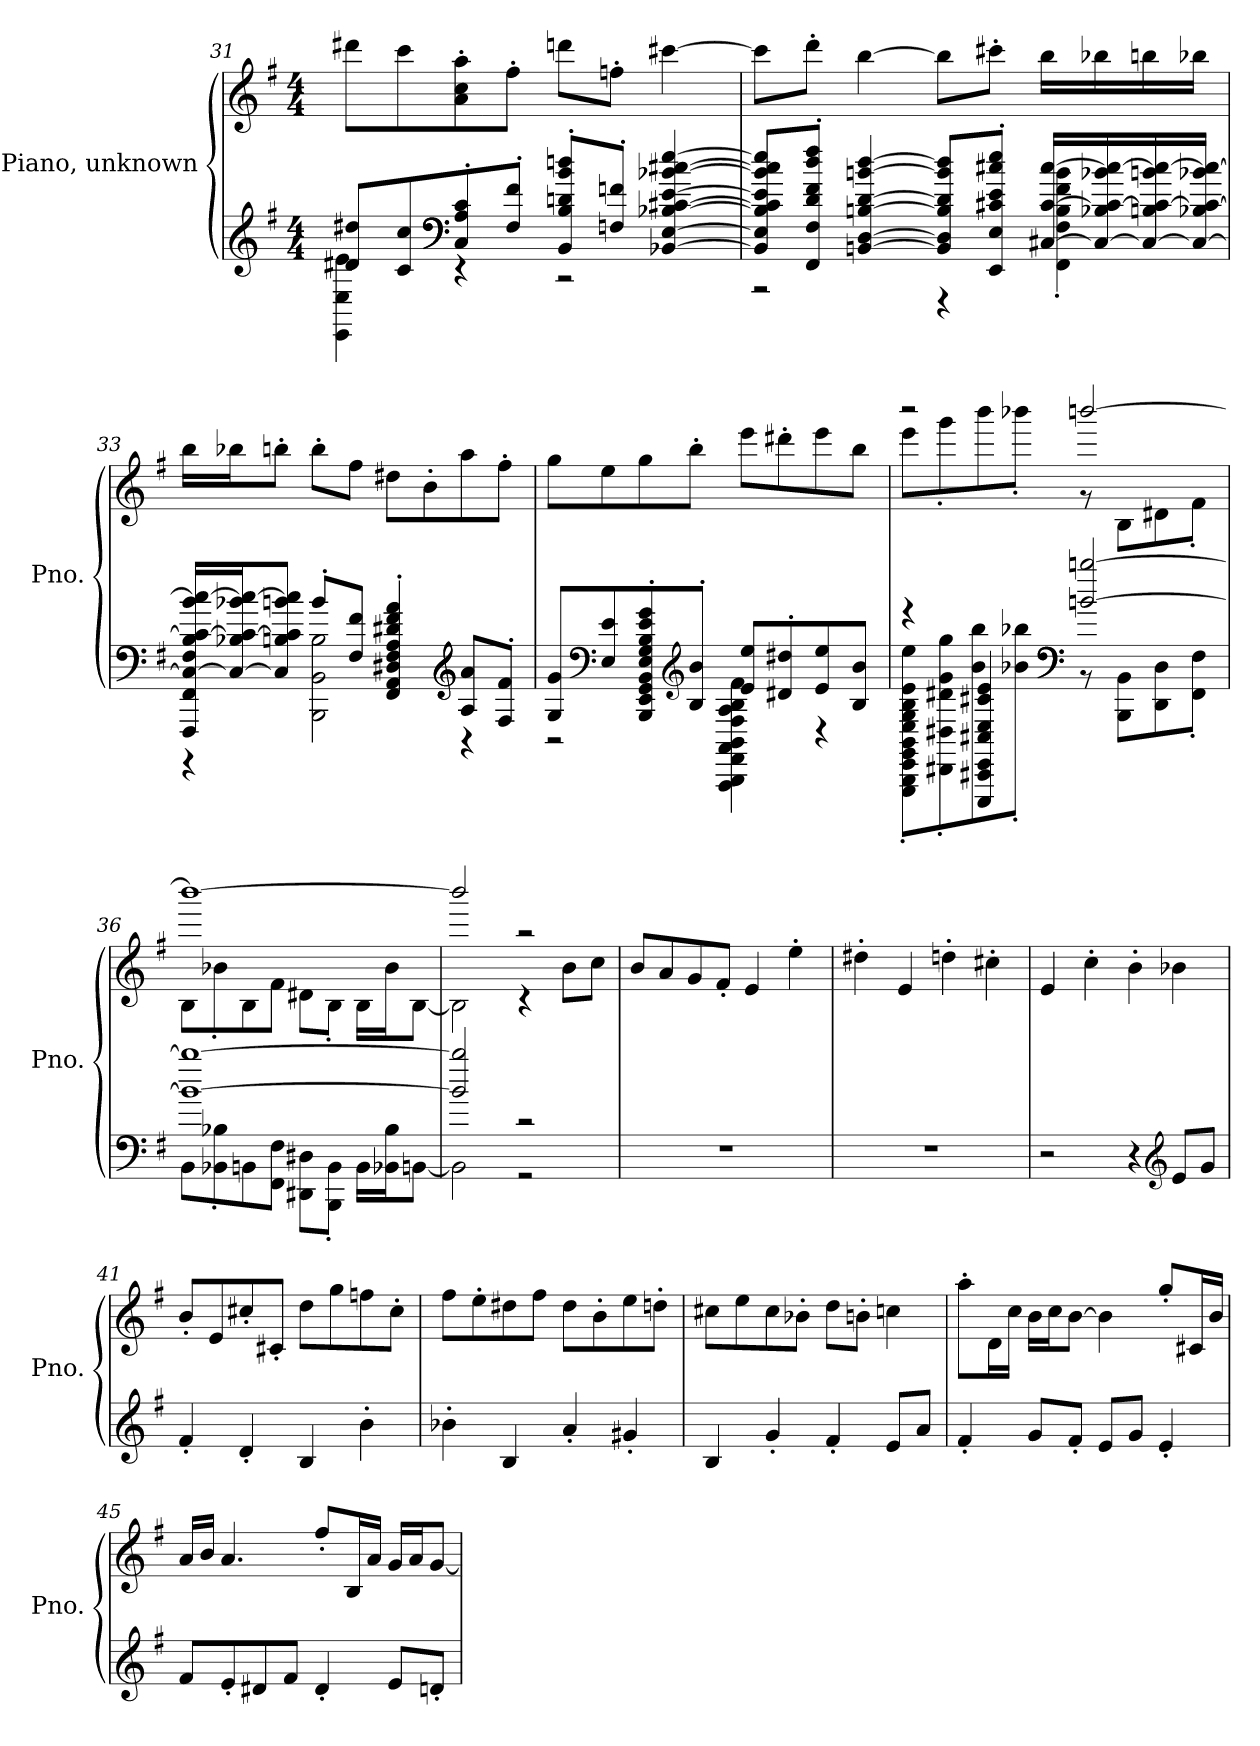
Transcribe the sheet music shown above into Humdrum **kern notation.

**kern	**kern
*part1	*part1
*staff2	*staff1
*I"Piano, unknown	*
*I'Pno.	*
!!LO:PB:g=z
*clefG2	*clefG2
*k[f#]	*k[f#]
*M4/4	*M4/4
=31	=31
*^	*
8d#X/ 8dd#X/L	4EE\ 4E\ 4e\	8ddd#X\L
8c/ 8cc/	.	8ccc\
*clefF4	*	*
8C/' 8A/' 8c/'	4r	8a\' 8cc\' 8aa\'
8F#/' 8f#/'J	.	8ff#'\J
8BB/' 8B/' 8dn/' 8b/' 8ddn/'L	2r	8dddn\L
8Fn/' 8fn/'J	.	8ffn'\J
[4BB-X/ [4E/ [4B-X/ [4c#X/ [4e/ [4b-X/ [4cc#X/ [4ee/	.	[4ccc#X\
=32	=32	=32
8BB-/] 8E/] 8B-/] 8c#/] 8e/] 8b-/] 8cc#/] 8ee/]L	2r	8ccc#\L]
8FF#/' 8F#/' 8d/' 8f#/' 8dd/' 8ff#/'J	.	8ddd'\J
[4BBn/ [4D/ [4Bn/ [4d/ [4bn/ [4dd/	.	[4bb\
8BB/] 8D/] 8B/] 8d/] 8b/] 8dd/]L	4r	8bb\L]
8EE/' 8E/' 8c#X/' 8e/' 8cc#X/' 8ee/'J	.	8ccc#X'\J
[16C#X/ [16c#/ [16cc#/LL	4FF#\' 4F#\' 4B\' 4f#\' 4b\'	16bb\LL
16C#/_ 16B-X/ 16c#/_ 16b-X/ 16cc#/_	.	16bb-X\
16C#/_ 16Bn/ 16c#/_ 16bn/ 16cc#/_	.	16bbn\
16C#/_ 16B-X/ 16c#/_ 16b-X/ 16cc#/_JJ	.	16bb-X\JJ
!!LO:LB:g=z
=33	=33	=33
16FFF#/ 16FF#/ 16C#/_ 16F#/ 16B/ 16c#/_ 16b/ 16cc#/_LL	4r	16bb\LL
16C#/_ 16B-X/ 16c#/_ 16b-X/ 16cc#/_J	.	16bb-X\J
8C#/] 8Bn/ 8c#/] 8bn/ 8cc#/]J	.	8bbn'\J
8b'/L	2BBB\ 2BB\ 2B\	8bb'\L
8F#/ 8f#/J	.	8ff#\J
4FF#/' 4AA/' 4D#X/' 4F#/' 4A/' 4d#X/' 4f#/' 4a/'	.	8dd#X\L
.	.	8b'\
*clefG2	*	*
8A/ 8a/L	4r	8aa\
8F#/' 8f#/'J	.	8ff#'\J
=34	=34	=34
8G/ 8g/L	2r	8gg\L
*clefF4	*	*
8E/ 8e/	.	8ee\
8BBB/' 8EE/' 8GG/' 8BB/' 8E/' 8G/' 8B/' 8e/' 8g/'	.	8gg\
*clefG2	*	*
8B/' 8b/'J	.	8bb'\J
8e/ 8ee/L	4AAA\ 4BBB\ 4FF#\ 4AA\ 4BB\ 4F#\ 4A\ 4B\ 4f#\	8eee\L
8d#X/' 8dd#X/'	.	8ddd#X'\
8e/ 8ee/	4r	8eee\
8B/ 8b/J	.	8bb\J
!!LO:LB:g=z
=35	=35	=35
*	*	*^
4r	8GGG\' 8BBB\' 8EE\' 8GG\' 8BB\' 8E\' 8G\' 8B\' 8e\' 8ee\'L	2r	8eee\L
.	8DD#X\' 8D#X\' 8d#X\' 8g\' 8gg\'	.	8ggg'\
4EEE/ 4CC#X/ 4EE/ 4C#X/ 4E/ 4c#X/ 4e/	8b\ 8bb\	.	8bbb\
.	8b-X\' 8bb-X\'J	.	8bbb-X'\J
*clefF4	*	*	*
[2bn/ [2bbn/	8r	[2bbbn/	8r
.	8BBB\ 8BB\L	.	8B\L
.	8DD#\ 8D#\	.	8d#X\
.	8FF#\' 8F#\'J	.	8f#'\J
=36	=36	=36	=36
1b_ 1bb_	8BB\L	1bbb_	8B\L
.	8BB-X\' 8B-X\'	.	8b-X'\
.	8BBn\	.	8B\
.	8FF#\ 8F#\J	.	8f#\J
.	8DD#X\ 8D#X\L	.	8d#X\L
.	8BBB\' 8BB\'J	.	8B'\J
.	16BB\LL	.	16B\LL
.	16BB-X\ 16B-\J	.	16b-\J
.	[8BBn\J	.	[8B\J
=37	=37	=37	=37
2b/] 2bb/]	2BB\]	2bbb/]	2B\]
2r	2r	2r	4r
.	.	.	8b\L
.	.	.	8cc\J
*v	*v	*	*
*	*v	*v
=38	=38
1r	8b/L
.	8a/
.	8g/
.	8f#'/J
.	4e/
.	4ee'\
!!LO:LB:g=z
=39	=39
1r	4dd#X'\
.	4e/
.	4ddn'\
.	4cc#X'\
=40	=40
2r	4e/
.	4cc'\
4r	4b'\
*clefG2	*
8e/L	4b-X\
8g/J	.
=41	=41
4f#'/	8b'/L
.	8e/
4d'/	8cc#X'/
.	8c#X'/J
4B/	8dd\L
.	8gg\
4b'\	8ffn\
.	8cc#'\J
=42	=42
4b-X'\	8ff#\L
.	8ee'\
4B/	8dd#X\
.	8ff#\J
4a'/	8dd#\L
.	8b'\
4g#X'/	8ee\
.	8ddn'\J
!!LO:LB:g=z
=43	=43
4B/	8cc#X\L
.	8ee\
4g'/	8cc#\
.	8b-X'\J
4f#'/	8dd\L
.	8bn'\J
8e/L	4ccn\
8a/J	.
=44	=44
4f#'/	8aa'\L
.	16d\L
.	16cc\JJ
8g/L	16b\LL
.	16cc\J
8f#'/J	[8b\J
8e/L	4b\]
8g/J	.
4e'/	8gg'/L
.	16c#X/L
.	16b/JJ
=45	=45
8f#/L	16a/LL
.	16b/JJ
8e'/	4.a/
8d#X/	.
8f#/J	.
4d#'/	8ff#'/L
.	16B/L
.	16a/JJ
8e/L	16g/LL
.	16a/J
8dn'/J	[8g/J
=	=
*-	*-
